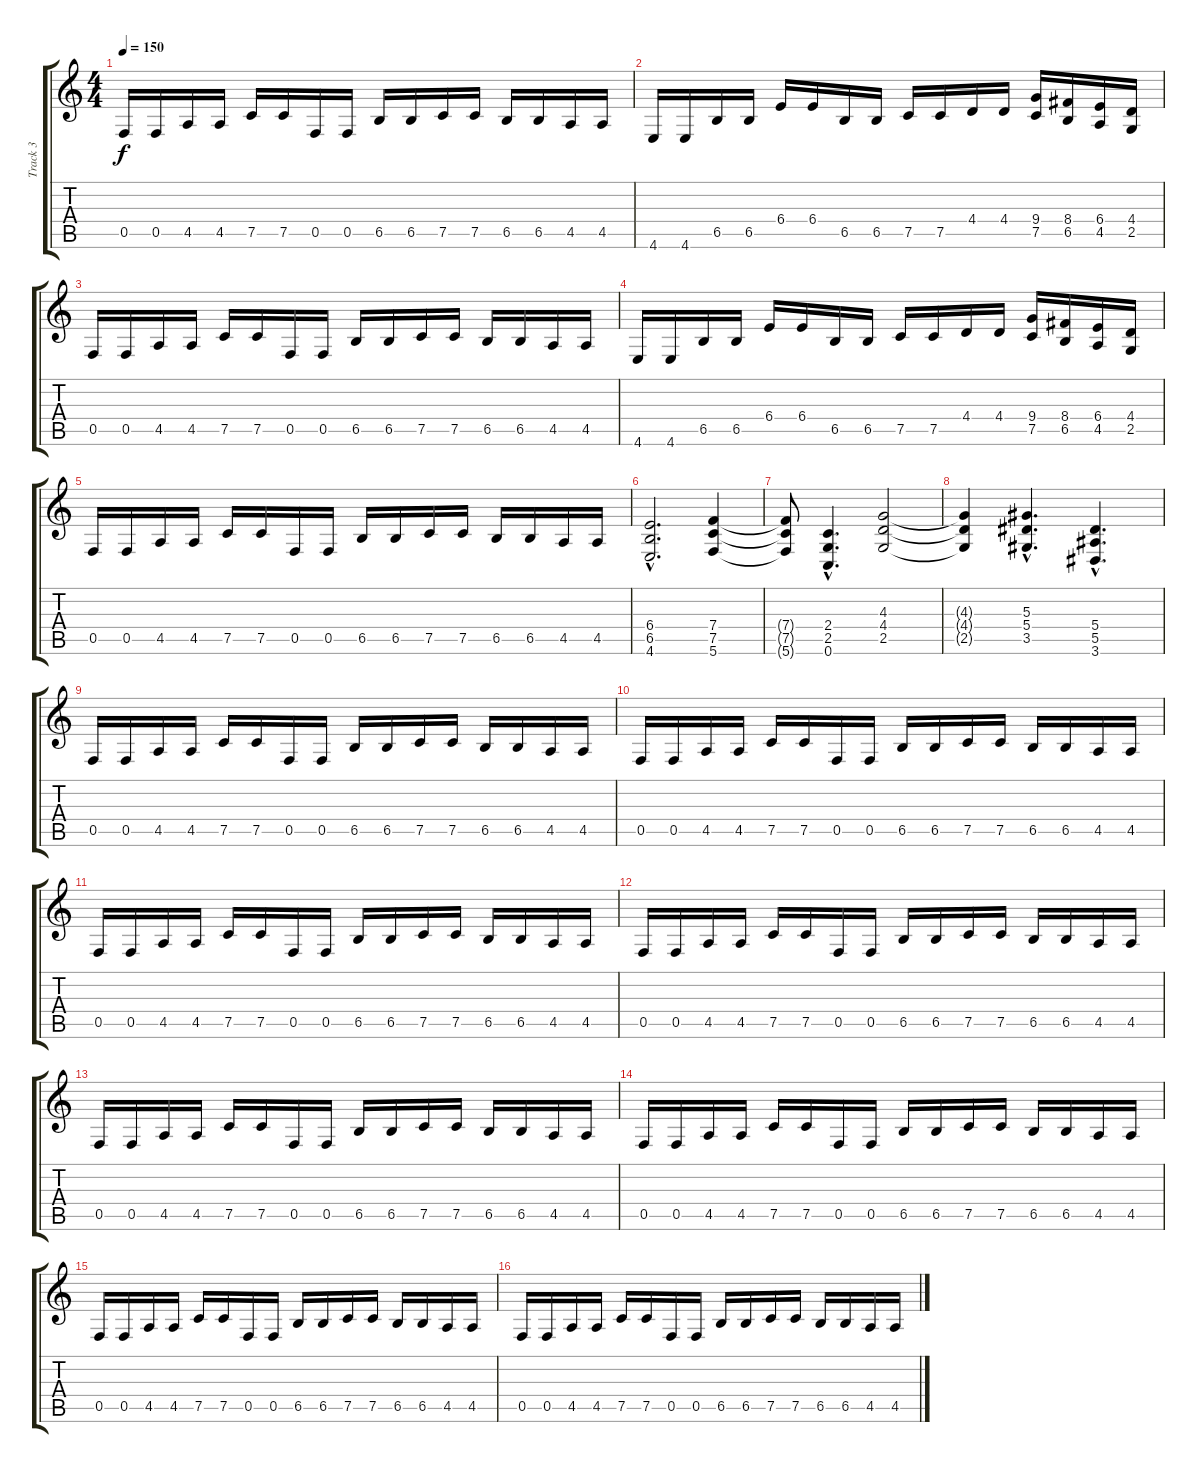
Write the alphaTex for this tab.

\track ("Track 3" "Track 3") {instrument overdrivenguitar}
\staff {score tabs}
\tuning (C4 G3 Eb3 Bb2 F2 C2) {hide}
\ts (4 4)
\tempo 150
\clef g2
\ks c
0.5.16{dy f} 0.5.16 4.5.16 4.5.16 7.5.16 7.5.16 0.5.16 0.5.16 6.5.16 6.5.16 7.5.16 7.5.16 6.5.16 6.5.16 4.5.16 4.5.16 |
4.6.16 4.6.16 6.5.16 6.5.16 6.4.16 6.4.16 6.5.16 6.5.16 7.5.16 7.5.16 4.4.16 4.4.16 (9.4 7.5).16 (8.4 6.5).16 (6.4 4.5).16 (4.4 2.5).16 |
0.5.16 0.5.16 4.5.16 4.5.16 7.5.16 7.5.16 0.5.16 0.5.16 6.5.16 6.5.16 7.5.16 7.5.16 6.5.16 6.5.16 4.5.16 4.5.16 |
4.6.16 4.6.16 6.5.16 6.5.16 6.4.16 6.4.16 6.5.16 6.5.16 7.5.16 7.5.16 4.4.16 4.4.16 (9.4 7.5).16 (8.4 6.5).16 (6.4 4.5).16 (4.4 2.5).16 |
0.5.16 0.5.16 4.5.16 4.5.16 7.5.16 7.5.16 0.5.16 0.5.16 6.5.16 6.5.16 7.5.16 7.5.16 6.5.16 6.5.16 4.5.16 4.5.16 |
(6.4{hac} 6.5{hac} 4.6{hac}).2{d} (7.4 7.5 5.6).4 |
(7.4{t} 7.5{t} 5.6{t}).8 (2.4{hac} 2.5{hac} 0.6{hac}).4{d} (4.3 4.4 2.5).2 |
(4.3{t} 4.4{t} 2.5{t}).4 (5.3{hac} 5.4{hac} 3.5{hac}).4{d} (5.4{hac} 5.5{hac} 3.6{hac}).4{d} |
0.5.16 0.5.16 4.5.16 4.5.16 7.5.16 7.5.16 0.5.16 0.5.16 6.5.16 6.5.16 7.5.16 7.5.16 6.5.16 6.5.16 4.5.16 4.5.16 |
0.5.16 0.5.16 4.5.16 4.5.16 7.5.16 7.5.16 0.5.16 0.5.16 6.5.16 6.5.16 7.5.16 7.5.16 6.5.16 6.5.16 4.5.16 4.5.16 |
0.5.16 0.5.16 4.5.16 4.5.16 7.5.16 7.5.16 0.5.16 0.5.16 6.5.16 6.5.16 7.5.16 7.5.16 6.5.16 6.5.16 4.5.16 4.5.16 |
0.5.16 0.5.16 4.5.16 4.5.16 7.5.16 7.5.16 0.5.16 0.5.16 6.5.16 6.5.16 7.5.16 7.5.16 6.5.16 6.5.16 4.5.16 4.5.16 |
0.5.16 0.5.16 4.5.16 4.5.16 7.5.16 7.5.16 0.5.16 0.5.16 6.5.16 6.5.16 7.5.16 7.5.16 6.5.16 6.5.16 4.5.16 4.5.16 |
0.5.16 0.5.16 4.5.16 4.5.16 7.5.16 7.5.16 0.5.16 0.5.16 6.5.16 6.5.16 7.5.16 7.5.16 6.5.16 6.5.16 4.5.16 4.5.16 |
0.5.16 0.5.16 4.5.16 4.5.16 7.5.16 7.5.16 0.5.16 0.5.16 6.5.16 6.5.16 7.5.16 7.5.16 6.5.16 6.5.16 4.5.16 4.5.16 |
0.5.16 0.5.16 4.5.16 4.5.16 7.5.16 7.5.16 0.5.16 0.5.16 6.5.16 6.5.16 7.5.16 7.5.16 6.5.16 6.5.16 4.5.16 4.5.16
